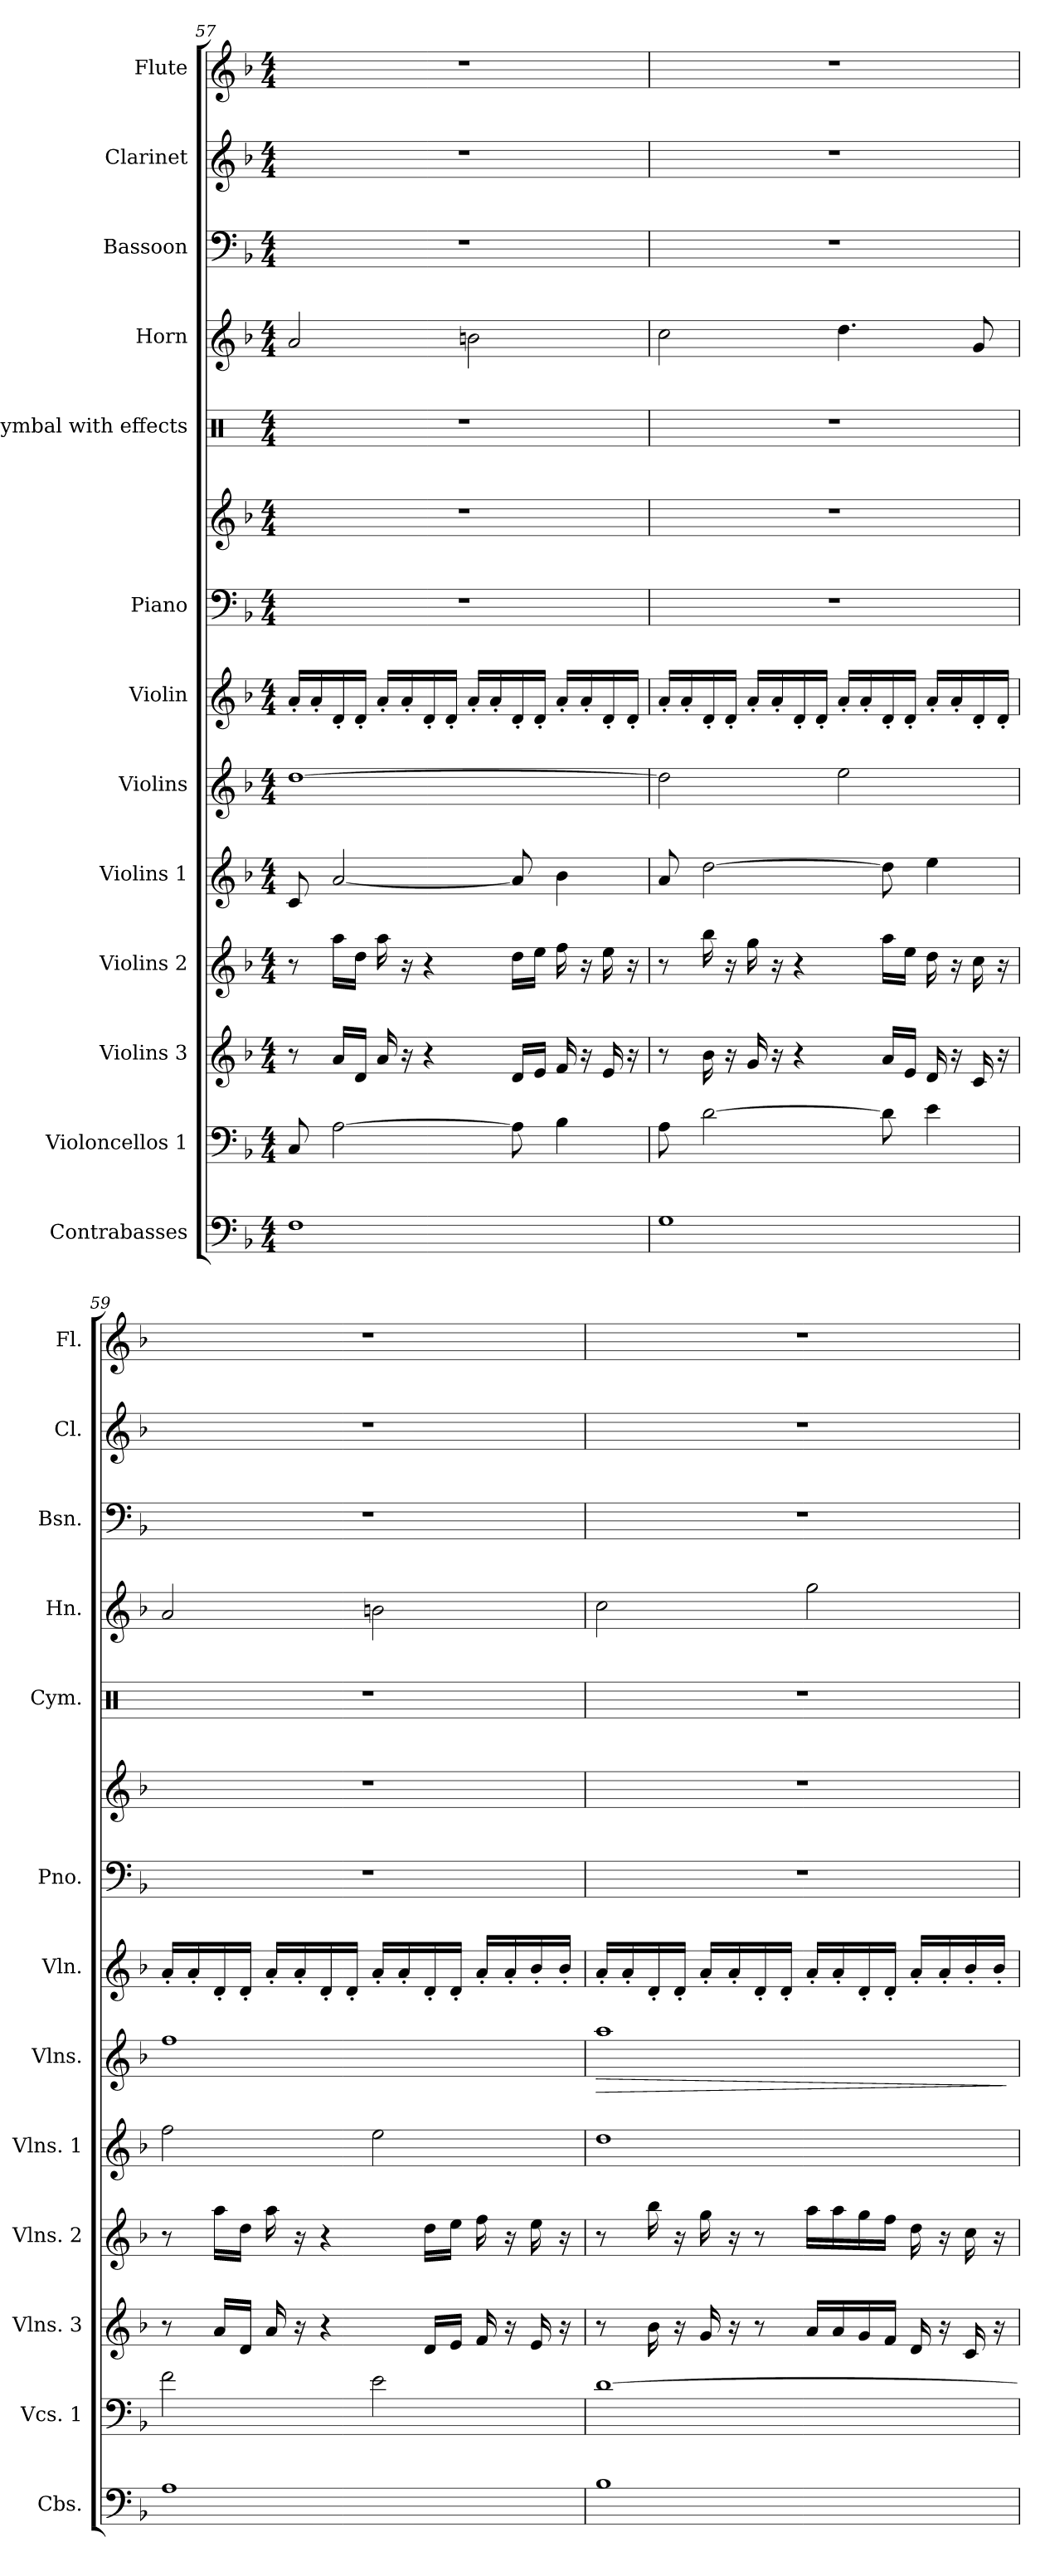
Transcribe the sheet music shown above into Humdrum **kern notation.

**kern	**kern	**kern	**kern	**kern	**kern	**dynam	**kern	**kern	**kern	**kern	**kern	**kern	**kern	**kern
*part13	*part12	*part11	*part10	*part9	*part8	*part8	*part7	*part6	*part6	*part5	*part4	*part3	*part2	*part1
*staff14	*staff13	*staff12	*staff11	*staff10	*staff9	*staff9	*staff8	*staff7	*staff6	*staff5	*staff4	*staff3	*staff2	*staff1
*I"Contrabasses	*I"Violoncellos 1	*I"Violins 3	*I"Violins 2	*I"Violins 1	*I"Violins	*	*I"Violin	*I"Piano	*	*I"Cymbal with effects	*I"Horn	*I"Bassoon	*I"Clarinet	*I"Flute
*I'Cbs.	*I'Vcs. 1	*I'Vlns. 3	*I'Vlns. 2	*I'Vlns. 1	*I'Vlns.	*	*I'Vln.	*I'Pno.	*	*I'Cym.	*I'Hn.	*I'Bsn.	*I'Cl.	*I'Fl.
!!LO:PB:g=z
*clefF4	*clefF4	*clefG2	*clefG2	*clefG2	*clefG2	*	*clefG2	*clefF4	*clefG2	*clefX	*clefG2	*clefF4	*clefG2	*clefG2
*ITrd7c12	*	*	*	*	*	*	*	*	*	*	*ITrd4c7	*	*ITrd1c2	*
*k[b-]	*k[b-]	*k[b-]	*k[b-]	*k[b-]	*k[b-]	*	*k[b-]	*k[b-]	*k[b-]	*k[]	*k[b-e-]	*k[b-]	*k[b-e-a-]	*k[b-]
*M4/4	*M4/4	*M4/4	*M4/4	*M4/4	*M4/4	*	*M4/4	*M4/4	*M4/4	*M4/4	*M4/4	*M4/4	*M4/4	*M4/4
=57	=57	=57	=57	=57	=57	=57	=57	=57	=57	=57	=57	=57	=57	=57
1FF	8C/	8r	8r	8c/	[1dd	.	16a'/LL	1r	1r	1r	2d/	1r	1r	1r
.	.	.	.	.	.	.	16a'/	.	.	.	.	.	.	.
.	[2A\	16a/LL	16aa\LL	[2a/	.	.	16d'/	.	.	.	.	.	.	.
.	.	16d/JJ	16dd\JJ	.	.	.	16d'/JJ	.	.	.	.	.	.	.
.	.	16a/	16aa\	.	.	.	16a'/LL	.	.	.	.	.	.	.
.	.	16r	16r	.	.	.	16a'/	.	.	.	.	.	.	.
.	.	4r	4r	.	.	.	16d'/	.	.	.	.	.	.	.
.	.	.	.	.	.	.	16d'/JJ	.	.	.	.	.	.	.
.	.	.	.	.	.	.	16a'/LL	.	.	.	2en\	.	.	.
.	.	.	.	.	.	.	16a'/	.	.	.	.	.	.	.
.	8A\]	16d/LL	16dd\LL	8a/]	.	.	16d'/	.	.	.	.	.	.	.
.	.	16e/JJ	16ee\JJ	.	.	.	16d'/JJ	.	.	.	.	.	.	.
.	4B-\	16f/	16ff\	4b-\	.	.	16a'/LL	.	.	.	.	.	.	.
.	.	16r	16r	.	.	.	16a'/	.	.	.	.	.	.	.
.	.	16e/	16ee\	.	.	.	16d'/	.	.	.	.	.	.	.
.	.	16r	16r	.	.	.	16d'/JJ	.	.	.	.	.	.	.
=58	=58	=58	=58	=58	=58	=58	=58	=58	=58	=58	=58	=58	=58	=58
1GG	8A\	8r	8r	8a/	2dd\]	.	16a'/LL	1r	1r	1r	2f\	1r	1r	1r
.	.	.	.	.	.	.	16a'/	.	.	.	.	.	.	.
.	[2d\	16b-\	16bb-\	[2dd\	.	.	16d'/	.	.	.	.	.	.	.
.	.	16r	16r	.	.	.	16d'/JJ	.	.	.	.	.	.	.
.	.	16g/	16gg\	.	.	.	16a'/LL	.	.	.	.	.	.	.
.	.	16r	16r	.	.	.	16a'/	.	.	.	.	.	.	.
.	.	4r	4r	.	.	.	16d'/	.	.	.	.	.	.	.
.	.	.	.	.	.	.	16d'/JJ	.	.	.	.	.	.	.
.	.	.	.	.	2ee\	.	16a'/LL	.	.	.	4.g\	.	.	.
.	.	.	.	.	.	.	16a'/	.	.	.	.	.	.	.
.	8d\]	16a/LL	16aa\LL	8dd\]	.	.	16d'/	.	.	.	.	.	.	.
.	.	16e/JJ	16ee\JJ	.	.	.	16d'/JJ	.	.	.	.	.	.	.
.	4e\	16d/	16dd\	4ee\	.	.	16a'/LL	.	.	.	.	.	.	.
.	.	16r	16r	.	.	.	16a'/	.	.	.	.	.	.	.
.	.	16c/	16cc\	.	.	.	16d'/	.	.	.	8c/	.	.	.
.	.	16r	16r	.	.	.	16d'/JJ	.	.	.	.	.	.	.
=59	=59	=59	=59	=59	=59	=59	=59	=59	=59	=59	=59	=59	=59	=59
1AA	2f\	8r	8r	2ff\	1ff	.	16a'/LL	1r	1r	1r	2d/	1r	1r	1r
.	.	.	.	.	.	.	16a'/	.	.	.	.	.	.	.
.	.	16a/LL	16aa\LL	.	.	.	16d'/	.	.	.	.	.	.	.
.	.	16d/JJ	16dd\JJ	.	.	.	16d'/JJ	.	.	.	.	.	.	.
.	.	16a/	16aa\	.	.	.	16a'/LL	.	.	.	.	.	.	.
.	.	16r	16r	.	.	.	16a'/	.	.	.	.	.	.	.
.	.	4r	4r	.	.	.	16d'/	.	.	.	.	.	.	.
.	.	.	.	.	.	.	16d'/JJ	.	.	.	.	.	.	.
.	2e\	.	.	2ee\	.	.	16a'/LL	.	.	.	2en\	.	.	.
.	.	.	.	.	.	.	16a'/	.	.	.	.	.	.	.
.	.	16d/LL	16dd\LL	.	.	.	16d'/	.	.	.	.	.	.	.
.	.	16e/JJ	16ee\JJ	.	.	.	16d'/JJ	.	.	.	.	.	.	.
.	.	16f/	16ff\	.	.	.	16a'/LL	.	.	.	.	.	.	.
.	.	16r	16r	.	.	.	16a'/	.	.	.	.	.	.	.
.	.	16e/	16ee\	.	.	.	16b-'/	.	.	.	.	.	.	.
.	.	16r	16r	.	.	.	16b-'/JJ	.	.	.	.	.	.	.
=60	=60	=60	=60	=60	=60	=60	=60	=60	=60	=60	=60	=60	=60	=60
!	!	!	!	!	!	!LO:HP:b	!	!	!	!	!	!	!	!
1BB-	[1d	8r	8r	1dd	1aa	>	16a'/LL	1r	1r	1r	2f\	1r	1r	1r
.	.	.	.	.	.	.	16a'/	.	.	.	.	.	.	.
.	.	16b-\	16bb-\	.	.	.	16d'/	.	.	.	.	.	.	.
.	.	16r	16r	.	.	.	16d'/JJ	.	.	.	.	.	.	.
.	.	16g/	16gg\	.	.	.	16a'/LL	.	.	.	.	.	.	.
.	.	16r	16r	.	.	.	16a'/	.	.	.	.	.	.	.
.	.	8r	8r	.	.	.	16d'/	.	.	.	.	.	.	.
.	.	.	.	.	.	.	16d'/JJ	.	.	.	.	.	.	.
.	.	16a/LL	16aa\LL	.	.	.	16a'/LL	.	.	.	2cc\	.	.	.
.	.	16a/	16aa\	.	.	.	16a'/	.	.	.	.	.	.	.
.	.	16g/	16gg\	.	.	.	16d'/	.	.	.	.	.	.	.
.	.	16f/JJ	16ff\JJ	.	.	.	16d'/JJ	.	.	.	.	.	.	.
.	.	16d/	16dd\	.	.	.	16a'/LL	.	.	.	.	.	.	.
.	.	16r	16r	.	.	.	16a'/	.	.	.	.	.	.	.
.	.	16c/	16cc\	.	.	.	16b-'/	.	.	.	.	.	.	.
.	.	16r	16r	.	.	.	16b-'/JJ	.	.	.	.	.	.	.
.	.	.	.	.	.	]	.	.	.	.	.	.	.	.
=	=	=	=	=	=	=	=	=	=	=	=	=	=	=
*-	*-	*-	*-	*-	*-	*-	*-	*-	*-	*-	*-	*-	*-	*-
